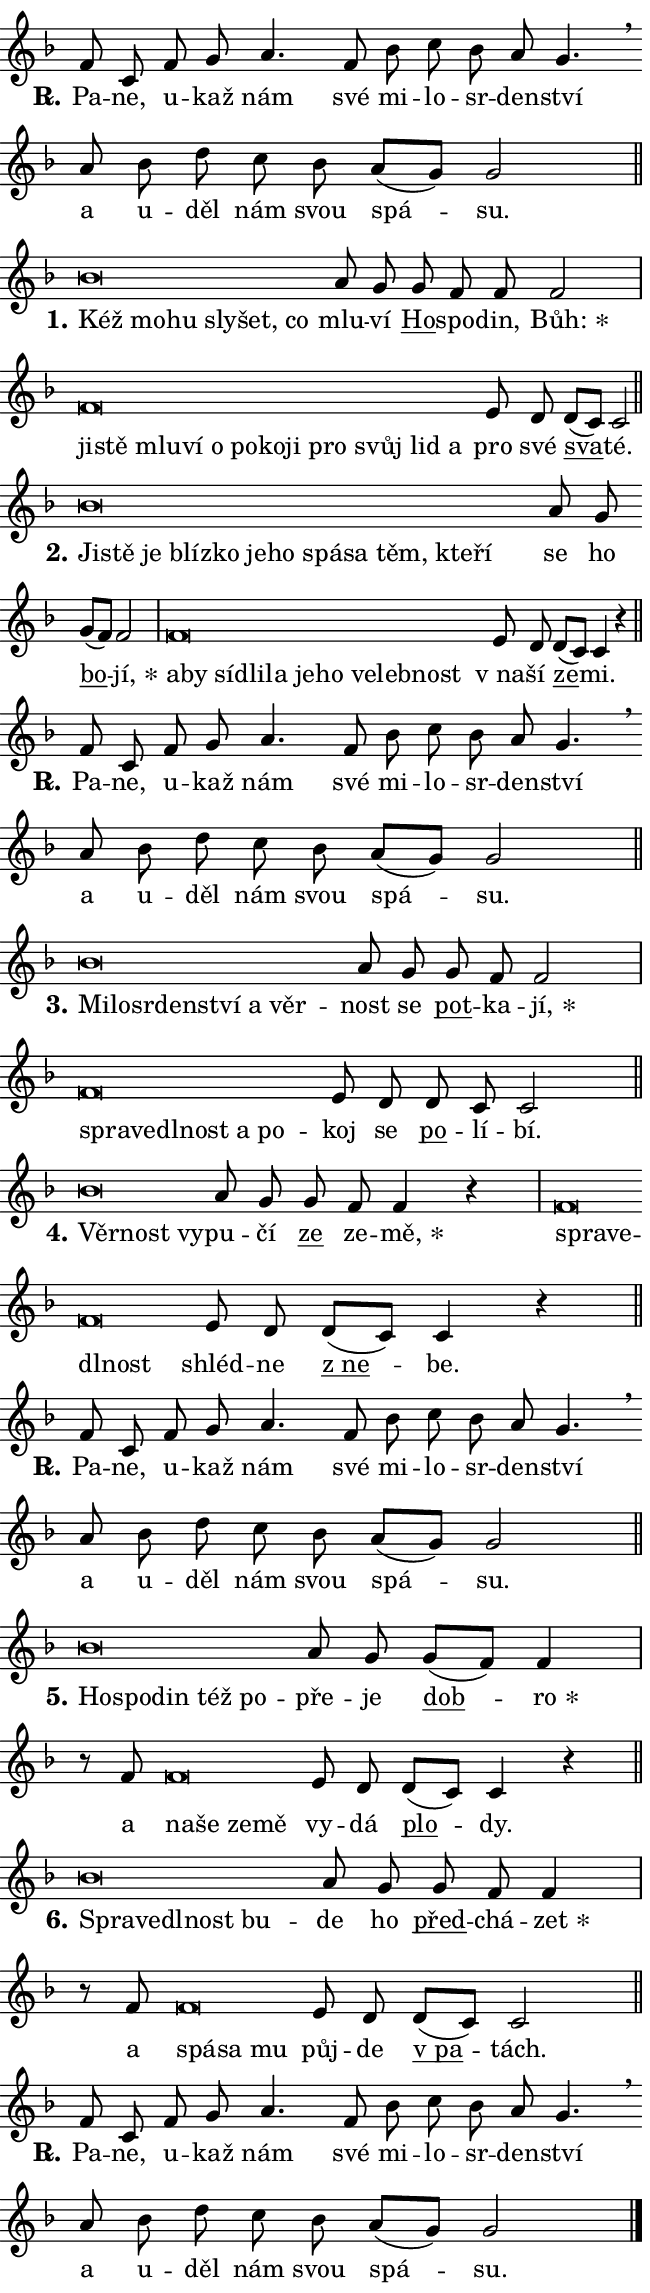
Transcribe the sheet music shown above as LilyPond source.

\version "2.24.0"
\header { tagline = "" }
\paper {
  indent = 0\cm
  top-margin = 0\cm
  right-margin = 0.13\cm % to fit lyric hyphens
  bottom-margin = 0\cm
  left-margin = 0\cm
  paper-width = 11\cm
  page-breaking = #ly:one-page-breaking
  system-system-spacing.basic-distance = #11
  score-system-spacing.basic-distance = #11
  ragged-last = ##f
}


%% Author: Thomas Morley
%% https://lists.gnu.org/archive/html/lilypond-user/2020-05/msg00002.html
#(define (line-position grob)
"Returns position of @var[grob} in current system:
   @code{'start}, if at first time-step
   @code{'end}, if at last time-step
   @code{'middle} otherwise
"
  (let* ((col (ly:item-get-column grob))
         (ln (ly:grob-object col 'left-neighbor))
         (rn (ly:grob-object col 'right-neighbor))
         (col-to-check-left (if (ly:grob? ln) ln col))
         (col-to-check-right (if (ly:grob? rn) rn col))
         (break-dir-left
           (and
             (ly:grob-property col-to-check-left 'non-musical #f)
             (ly:item-break-dir col-to-check-left)))
         (break-dir-right
           (and
             (ly:grob-property col-to-check-right 'non-musical #f)
             (ly:item-break-dir col-to-check-right))))
        (cond ((eqv? 1 break-dir-left) 'start)
              ((eqv? -1 break-dir-right) 'end)
              (else 'middle))))

#(define (tranparent-at-line-position vctor)
  (lambda (grob)
  "Relying on @code{line-position} select the relevant enry from @var{vctor}.
Used to determine transparency,"
    (case (line-position grob)
      ((end) (not (vector-ref vctor 0)))
      ((middle) (not (vector-ref vctor 1)))
      ((start) (not (vector-ref vctor 2))))))

noteHeadBreakVisibility =
#(define-music-function (break-visibility)(vector?)
"Makes @code{NoteHead}s transparent relying on @var{break-visibility}"
#{
  \override NoteHead.transparent =
    #(tranparent-at-line-position break-visibility)
#})

#(define delete-ledgers-for-transparent-note-heads
  (lambda (grob)
    "Reads whether a @code{NoteHead} is transparent.
If so this @code{NoteHead} is removed from @code{'note-heads} from
@var{grob}, which is supposed to be @code{LedgerLineSpanner}.
As a result ledgers are not printed for this @code{NoteHead}"
    (let* ((nhds-array (ly:grob-object grob 'note-heads))
           (nhds-list
             (if (ly:grob-array? nhds-array)
                 (ly:grob-array->list nhds-array)
                 '()))
           ;; Relies on the transparent-property being done before
           ;; Staff.LedgerLineSpanner.after-line-breaking is executed.
           ;; This is fragile ...
           (to-keep
             (remove
               (lambda (nhd)
                 (ly:grob-property nhd 'transparent #f))
               nhds-list)))
      ;; TODO find a better method to iterate over grob-arrays, similiar
      ;; to filter/remove etc for lists
      ;; For now rebuilt from scratch
      (set! (ly:grob-object grob 'note-heads)  '())
      (for-each
        (lambda (nhd)
          (ly:pointer-group-interface::add-grob grob 'note-heads nhd))
        to-keep))))

squashNotes = {
  \override NoteHead.X-extent = #'(-0.2 . 0.2)
  \override NoteHead.Y-extent = #'(-0.75 . 0)
  \override NoteHead.stencil =
    #(lambda (grob)
       (let ((pos (ly:grob-property grob 'staff-position)))
         (begin
           (if (< pos -7) (display "ERROR: Lower brevis then expected\n") (display ""))
           (if (<= pos -6) ly:text-interface::print ly:note-head::print))))
}
unSquashNotes = {
  \revert NoteHead.X-extent
  \revert NoteHead.Y-extent
  \revert NoteHead.stencil
}

hideNotes = \noteHeadBreakVisibility #begin-of-line-visible
unHideNotes = \noteHeadBreakVisibility #all-visible

% work-around for resetting accidentals
% https://lilypond.org/doc/v2.23/Documentation/notation/displaying-rhythms#unmetered-music
cadenzaMeasure = {
  \cadenzaOff
  \partial 1024 s1024
  \cadenzaOn
}

#(define-markup-command (accent layout props text) (markup?)
  "Underline accented syllable"
  (interpret-markup layout props
    #{\markup \override #'(offset . 4.3) \underline { #text }#}))

responsum = \markup \concat {
  "R" \hspace #-1.05 \path #0.1 #'((moveto 0 0.07) (lineto 0.9 0.8)) \hspace #0.05 "."
}

spaceSize = #0.6828661417322834 % exact space size for TeX Gyre Schola

\layout {
  \context {
    \Staff
    \remove "Time_signature_engraver"
    \override LedgerLineSpanner.after-line-breaking = #delete-ledgers-for-transparent-note-heads
  }
  \context {
    \Lyrics {
      \override LyricSpace.minimum-distance = \spaceSize
      \override LyricText.font-name = #"TeX Gyre Schola"
      \override LyricText.font-size = 1
      \override StanzaNumber.font-name = #"TeX Gyre Schola Bold"
      \override StanzaNumber.font-size = 1
    }
  }
  \context {
    \Score 
    \override NoteHead.text =
      #(lambda (grob) 
        (let ((pos (ly:grob-property grob 'staff-position)))
          #{\markup {
            \combine
              \halign #-0.55 \raise #(if (= pos -6) 0 0.5) \override #'(thickness . 2) \draw-line #'(3.2 . 0)
              \musicglyph "noteheads.sM1"
          }#}))
  }
}

% magnetic-lyrics.ily
%
%   written by
%     Jean Abou Samra <jean@abou-samra.fr>
%     Werner Lemberg <wl@gnu.org>
%
%   adapted by
%     Jiri Hon <jiri.hon@gmail.com>
%
% Version 2022-Apr-15

% https://www.mail-archive.com/lilypond-user@gnu.org/msg149350.html

#(define (Left_hyphen_pointer_engraver context)
   "Collect syllable-hyphen-syllable occurrences in lyrics and store
them in properties.  This engraver only looks to the left.  For
example, if the lyrics input is @code{foo -- bar}, it does the
following.

@itemize @bullet
@item
Set the @code{text} property of the @code{LyricHyphen} grob between
@q{foo} and @q{bar} to @code{foo}.

@item
Set the @code{left-hyphen} property of the @code{LyricText} grob with
text @q{foo} to the @code{LyricHyphen} grob between @q{foo} and
@q{bar}.
@end itemize

Use this auxiliary engraver in combination with the
@code{lyric-@/text::@/apply-@/magnetic-@/offset!} hook."
   (let ((hyphen #f)
         (text #f))
     (make-engraver
      (acknowledgers
       ((lyric-syllable-interface engraver grob source-engraver)
        (set! text grob)))
      (end-acknowledgers
       ((lyric-hyphen-interface engraver grob source-engraver)
        ;(when (not (grob::has-interface grob 'lyric-space-interface))
          (set! hyphen grob)));)
      ((stop-translation-timestep engraver)
       (when (and text hyphen)
         (ly:grob-set-object! text 'left-hyphen hyphen))
       (set! text #f)
       (set! hyphen #f)))))

#(define (lyric-text::apply-magnetic-offset! grob)
   "If the space between two syllables is less than the value in
property @code{LyricText@/.details@/.squash-threshold}, move the right
syllable to the left so that it gets concatenated with the left
syllable.

Use this function as a hook for
@code{LyricText@/.after-@/line-@/breaking} if the
@code{Left_@/hyphen_@/pointer_@/engraver} is active."
   (let ((hyphen (ly:grob-object grob 'left-hyphen #f)))
     (when hyphen
       (let ((left-text (ly:spanner-bound hyphen LEFT)))
         (when (grob::has-interface left-text 'lyric-syllable-interface)
           (let* ((common (ly:grob-common-refpoint grob left-text X))
                  (this-x-ext (ly:grob-extent grob common X))
                  (left-x-ext
                   (begin
                     ;; Trigger magnetism for left-text.
                     (ly:grob-property left-text 'after-line-breaking)
                     (ly:grob-extent left-text common X)))
                  ;; `delta` is the gap width between two syllables.
                  (delta (- (interval-start this-x-ext)
                            (interval-end left-x-ext)))
                  (details (ly:grob-property grob 'details))
                  (threshold (assoc-get 'squash-threshold details 0.2)))
             (when (< delta threshold)
               (let* (;; We have to manipulate the input text so that
                      ;; ligatures crossing syllable boundaries are not
                      ;; disabled.  For languages based on the Latin
                      ;; script this is essentially a beautification.
                      ;; However, for non-Western scripts it can be a
                      ;; necessity.
                      (lt (ly:grob-property left-text 'text))
                      (rt (ly:grob-property grob 'text))
                      (is-space (grob::has-interface hyphen 'lyric-space-interface))
                      (space (if is-space " " ""))
                      (extra-delta (if is-space spaceSize 0))
                      ;; Append new syllable.
                      (ltrt-space (if (and (string? lt) (string? rt))
                                (string-append lt space rt)
                                (make-concat-markup (list lt space rt))))
                      ;; Right-align `ltrt` to the right side.
                      (ltrt-space-markup (grob-interpret-markup
                               grob
                               (make-translate-markup
                                (cons (interval-length this-x-ext) 0)
                                (make-right-align-markup ltrt-space)))))
                 (begin
                   ;; Don't print `left-text`.
                   (ly:grob-set-property! left-text 'stencil #f)
                   ;; Set text and stencil (which holds all collected
                   ;; syllables so far) and shift it to the left.
                   (ly:grob-set-property! grob 'text ltrt-space)
                   (ly:grob-set-property! grob 'stencil ltrt-space-markup)
                   (ly:grob-translate-axis! grob (- (- delta extra-delta)) X))))))))))


#(define (lyric-hyphen::displace-bounds-first grob)
   ;; Make very sure this callback isn't triggered too early.
   (let ((left (ly:spanner-bound grob LEFT))
         (right (ly:spanner-bound grob RIGHT)))
     (ly:grob-property left 'after-line-breaking)
     (ly:grob-property right 'after-line-breaking)
     (ly:lyric-hyphen::print grob)))

squashThreshold = #0.4

\layout {
  \context {
    \Lyrics
    \consists #Left_hyphen_pointer_engraver
    \override LyricText.after-line-breaking =
      #lyric-text::apply-magnetic-offset!
    \override LyricHyphen.stencil = #lyric-hyphen::displace-bounds-first
    \override LyricText.details.squash-threshold = \squashThreshold
    \override LyricHyphen.minimum-distance = 0
    \override LyricHyphen.minimum-length = \squashThreshold
  }
}

squashText = \override LyricText.details.squash-threshold = 9999
unSquashText = \override LyricText.details.squash-threshold = \squashThreshold

leftText = \override LyricText.self-alignment-X = #LEFT
unLeftText = \revert LyricText.self-alignment-X

starOffset = #(lambda (grob) 
                (let ((x_offset (ly:self-alignment-interface::aligned-on-x-parent grob)))
                  (if (= x_offset 0) 0 (+ x_offset 1.2))))

star = #(define-music-function (syllable)(string?)
"Append star separator at the end of a syllable"
#{
  \once \override LyricText.X-offset = #starOffset
  \lyricmode { \markup {
    #syllable
    \override #'((font-name . "TeX Gyre Schola Bold")) \hspace #0.2 \lower #0.65 \larger "*"
  } }
#})

starAccent = #(define-music-function (syllable)(string?)
"Append star separator at the end of a syllable and make accent"
#{
  \once \override LyricText.X-offset = #starOffset
  \lyricmode { \markup {
    \accent #syllable
    \override #'((font-name . "TeX Gyre Schola Bold")) \hspace #0.2 \lower #0.65 \larger "*"
  } }
#})

breath = #(define-music-function (syllable)(string?)
"Append breathing indicator at the end of a syllable"
#{
  \lyricmode { \markup { #syllable "+" } }
#})

optionalBreath = #(define-music-function (syllable)(string?)
"Append optional breathing indicator at the end of a syllable"
#{
  \lyricmode { \markup { #syllable "(+)" } }
#})


\score {
    <<
        \new Voice = "melody" { \cadenzaOn \key f \major \relative { f'8 c f g a4. f8 \bar "" bes c bes a g4. \breathe \bar "" a8 bes d \bar "" c bes a[( g)] g2 \cadenzaMeasure \bar "||" \break } }
        \new Lyrics \lyricsto "melody" { \lyricmode { \set stanza = \responsum
Pa -- ne, u -- kaž nám své mi -- lo -- sr -- den -- ství a u -- děl nám svou spá -- su. } }
    >>
    \layout {}
}

\score {
    <<
        \new Voice = "melody" { \cadenzaOn \key f \major \relative { \squashNotes bes'\breve*1/16 \hideNotes \breve*1/16 \bar "" \breve*1/16 \bar "" \breve*1/16 \bar "" \breve*1/16 \breve*1/16 \bar "" \unHideNotes \unSquashNotes a8 g \bar "" g f f f2 \cadenzaMeasure \bar "|" \squashNotes f\breve*1/16 \hideNotes \breve*1/16 \bar "" \breve*1/16 \bar "" \breve*1/16 \bar "" \breve*1/16 \bar "" \breve*1/16 \bar "" \breve*1/16 \bar "" \breve*1/16 \bar "" \breve*1/16 \bar "" \breve*1/16 \bar "" \breve*1/16 \breve*1/16 \bar "" \unHideNotes \unSquashNotes e8 d \bar "" d[( c)] c2 \cadenzaMeasure \bar "||" \break } }
        \new Lyrics \lyricsto "melody" { \lyricmode { \set stanza = "1."
\leftText Kéž \squashText mo -- hu sly -- šet, co \unLeftText \unSquashText mlu -- ví \markup \accent Ho -- spo -- din, \star Bůh: \leftText ji -- \squashText stě mlu -- ví o po -- ko -- ji pro svůj lid a \unLeftText \unSquashText pro své \markup \accent sva -- té. } }
    >>
    \layout {}
}

\score {
    <<
        \new Voice = "melody" { \cadenzaOn \key f \major \relative { \squashNotes bes'\breve*1/16 \hideNotes \breve*1/16 \bar "" \breve*1/16 \bar "" \breve*1/16 \bar "" \breve*1/16 \bar "" \breve*1/16 \bar "" \breve*1/16 \bar "" \breve*1/16 \bar "" \breve*1/16 \bar "" \breve*1/16 \bar "" \breve*1/16 \breve*1/16 \bar "" \unHideNotes \unSquashNotes a8 g \bar "" g[( f)] f2 \cadenzaMeasure \bar "|" \squashNotes f\breve*1/16 \hideNotes \breve*1/16 \bar "" \breve*1/16 \bar "" \breve*1/16 \bar "" \breve*1/16 \bar "" \breve*1/16 \bar "" \breve*1/16 \bar "" \breve*1/16 \bar "" \breve*1/16 \breve*1/16 \bar "" \unHideNotes \unSquashNotes e8 d \bar "" d[( c)] c4 r \cadenzaMeasure \bar "||" \break } }
        \new Lyrics \lyricsto "melody" { \lyricmode { \set stanza = "2."
\leftText Ji -- \squashText stě je blíz -- ko je -- ho spá -- sa těm, kte -- ří \unLeftText \unSquashText se ho \markup \accent bo -- \star jí, \leftText a -- \squashText by sí -- dli -- la je -- ho ve -- leb -- nost \unLeftText \unSquashText "v na" -- ší \markup \accent ze -- mi. } }
    >>
    \layout {}
}

\score {
    <<
        \new Voice = "melody" { \cadenzaOn \key f \major \relative { f'8 c f g a4. f8 \bar "" bes c bes a g4. \breathe \bar "" a8 bes d \bar "" c bes a[( g)] g2 \cadenzaMeasure \bar "||" \break } }
        \new Lyrics \lyricsto "melody" { \lyricmode { \set stanza = \responsum
Pa -- ne, u -- kaž nám své mi -- lo -- sr -- den -- ství a u -- děl nám svou spá -- su. } }
    >>
    \layout {}
}

\score {
    <<
        \new Voice = "melody" { \cadenzaOn \key f \major \relative { \squashNotes bes'\breve*1/16 \hideNotes \breve*1/16 \bar "" \breve*1/16 \bar "" \breve*1/16 \bar "" \breve*1/16 \bar "" \breve*1/16 \breve*1/16 \bar "" \unHideNotes \unSquashNotes a8 g \bar "" g f f2 \cadenzaMeasure \bar "|" \squashNotes f\breve*1/16 \hideNotes \breve*1/16 \bar "" \breve*1/16 \bar "" \breve*1/16 \bar "" \breve*1/16 \breve*1/16 \bar "" \unHideNotes \unSquashNotes e8 d \bar "" d c c2 \cadenzaMeasure \bar "||" \break } }
        \new Lyrics \lyricsto "melody" { \lyricmode { \set stanza = "3."
\leftText Mi -- \squashText lo -- sr -- den -- ství a věr -- \unLeftText \unSquashText nost se \markup \accent pot -- ka -- \star jí, \leftText spra -- \squashText ve -- dl -- nost a po -- \unLeftText \unSquashText koj se \markup \accent po -- lí -- bí. } }
    >>
    \layout {}
}

\score {
    <<
        \new Voice = "melody" { \cadenzaOn \key f \major \relative { \squashNotes bes'\breve*1/16 \hideNotes \breve*1/16 \breve*1/16 \bar "" \unHideNotes \unSquashNotes a8 g \bar "" g f f4 r \cadenzaMeasure \bar "|" \squashNotes f\breve*1/16 \hideNotes \breve*1/16 \bar "" \breve*1/16 \breve*1/16 \bar "" \unHideNotes \unSquashNotes e8 d \bar "" d[( c)] c4 r \cadenzaMeasure \bar "||" \break } }
        \new Lyrics \lyricsto "melody" { \lyricmode { \set stanza = "4."
\leftText Věr -- \squashText nost vy -- \unLeftText \unSquashText pu -- čí \markup \accent ze ze -- \star mě, \leftText spra -- \squashText ve -- dl -- nost \unLeftText \unSquashText shléd -- ne \markup \accent "z ne" -- be. } }
    >>
    \layout {}
}

\score {
    <<
        \new Voice = "melody" { \cadenzaOn \key f \major \relative { f'8 c f g a4. f8 \bar "" bes c bes a g4. \breathe \bar "" a8 bes d \bar "" c bes a[( g)] g2 \cadenzaMeasure \bar "||" \break } }
        \new Lyrics \lyricsto "melody" { \lyricmode { \set stanza = \responsum
Pa -- ne, u -- kaž nám své mi -- lo -- sr -- den -- ství a u -- děl nám svou spá -- su. } }
    >>
    \layout {}
}

\score {
    <<
        \new Voice = "melody" { \cadenzaOn \key f \major \relative { \squashNotes bes'\breve*1/16 \hideNotes \breve*1/16 \bar "" \breve*1/16 \bar "" \breve*1/16 \breve*1/16 \bar "" \unHideNotes \unSquashNotes a8 g \bar "" g[( f)] f4 \cadenzaMeasure \bar "|" r8 f \squashNotes f\breve*1/16 \hideNotes \breve*1/16 \bar "" \breve*1/16 \breve*1/16 \bar "" \unHideNotes \unSquashNotes e8 d \bar "" d[( c)] c4 r \cadenzaMeasure \bar "||" \break } }
        \new Lyrics \lyricsto "melody" { \lyricmode { \set stanza = "5."
\leftText Ho -- \squashText spo -- din též po -- \unLeftText \unSquashText pře -- je \markup \accent dob -- \star ro a \leftText na -- \squashText še ze -- mě \unLeftText \unSquashText vy -- dá \markup \accent plo -- dy. } }
    >>
    \layout {}
}

\score {
    <<
        \new Voice = "melody" { \cadenzaOn \key f \major \relative { \squashNotes bes'\breve*1/16 \hideNotes \breve*1/16 \bar "" \breve*1/16 \bar "" \breve*1/16 \breve*1/16 \bar "" \unHideNotes \unSquashNotes a8 g \bar "" g f f4 \cadenzaMeasure \bar "|" r8 f \squashNotes f\breve*1/16 \hideNotes \breve*1/16 \breve*1/16 \bar "" \unHideNotes \unSquashNotes e8 d \bar "" d[( c)] c2 \cadenzaMeasure \bar "||" \break } }
        \new Lyrics \lyricsto "melody" { \lyricmode { \set stanza = "6."
\leftText Spra -- \squashText ve -- dl -- nost bu -- \unLeftText \unSquashText de ho \markup \accent před -- chá -- \star zet a \leftText spá -- \squashText sa mu \unLeftText \unSquashText půj -- de \markup \accent "v pa" -- tách. } }
    >>
    \layout {}
}

\score {
    <<
        \new Voice = "melody" { \cadenzaOn \key f \major \relative { f'8 c f g a4. f8 \bar "" bes c bes a g4. \breathe \bar "" a8 bes d \bar "" c bes a[( g)] g2 \cadenzaMeasure \bar "||" \break } \bar "|." }
        \new Lyrics \lyricsto "melody" { \lyricmode { \set stanza = \responsum
Pa -- ne, u -- kaž nám své mi -- lo -- sr -- den -- ství a u -- děl nám svou spá -- su. } }
    >>
    \layout {}
}
